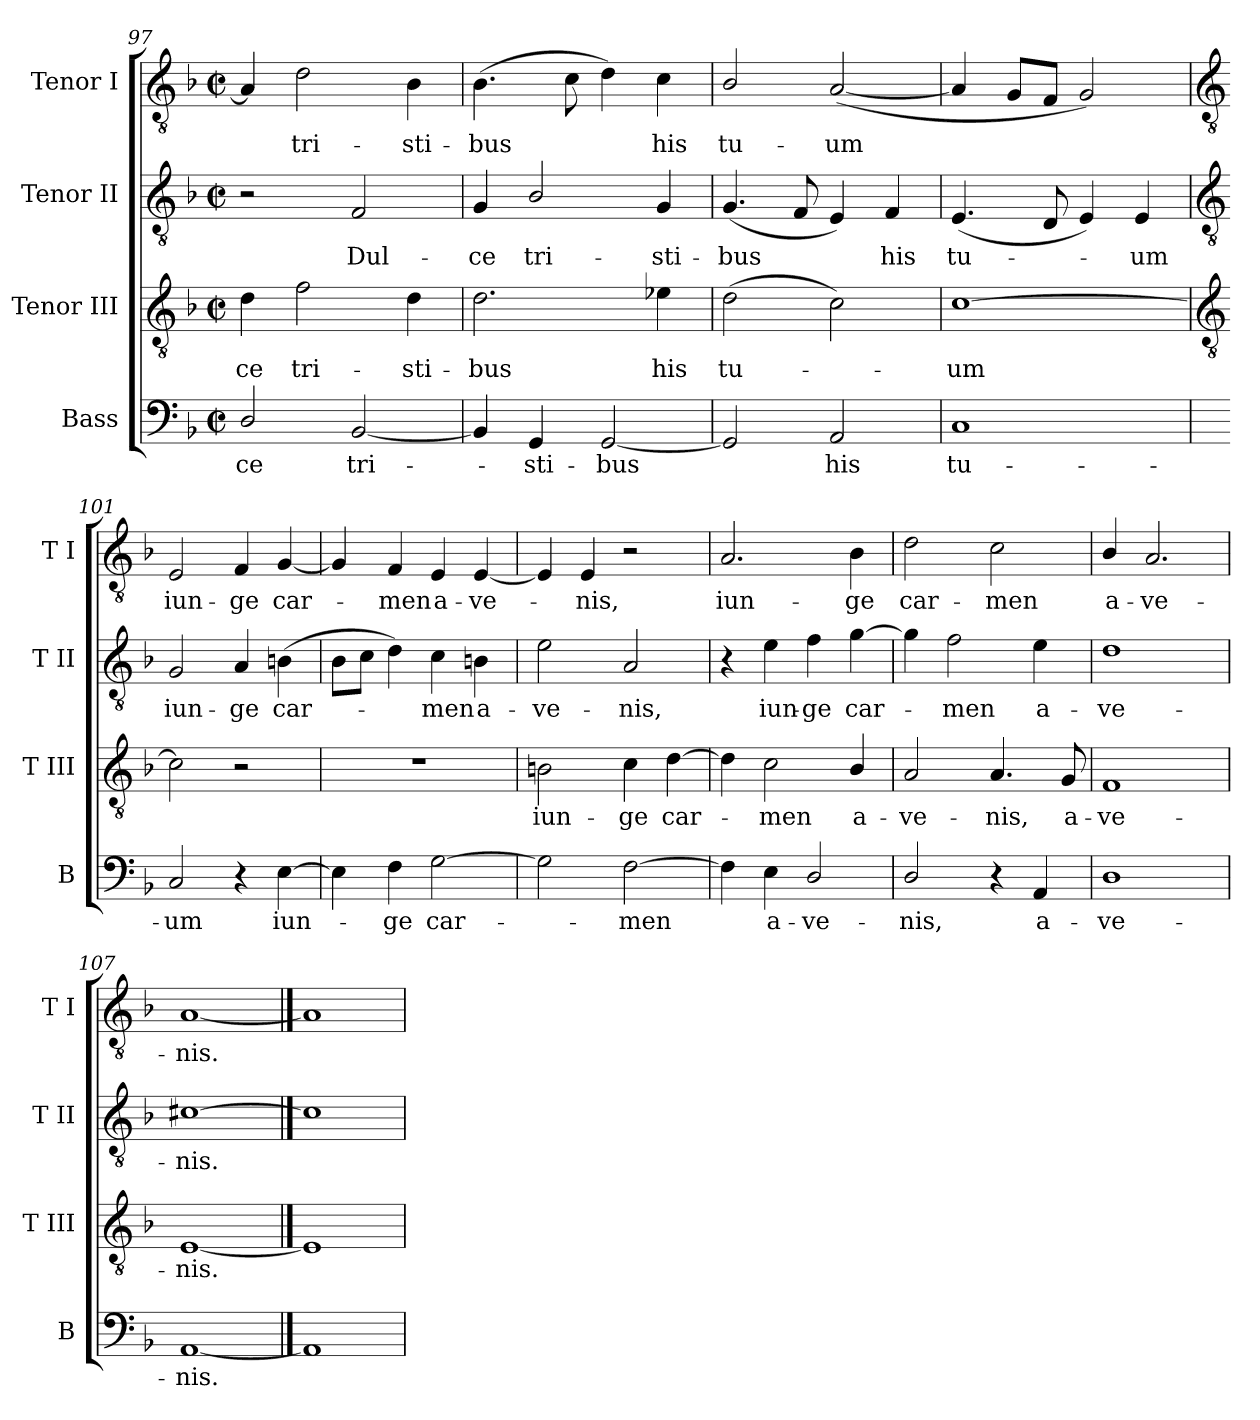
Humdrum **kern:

**kern	**text	**kern	**text	**kern	**text	**kern	**text
*part4	*part4	*part3	*part3	*part2	*part2	*part1	*part1
*staff4	*staff4	*staff3	*staff3	*staff2	*staff2	*staff1	*staff1
*I"Bass	*	*I"Tenor III	*	*I"Tenor II	*	*I"Tenor I	*
*I'B	*	*I'T III	*	*I'T II	*	*I'T I	*
*clefF4	*	*clefGv2	*	*clefGv2	*	*clefGv2	*
*k[b-]	*	*k[b-]	*	*k[b-]	*	*k[b-]	*
*F:	*	*F:	*	*F:	*	*F:	*
*M2/2	*	*M2/2	*	*M2/2	*	*M2/2	*
*met(c|)	*	*met(c|)	*	*met(c|)	*	*met(c|)	*
=97	=97	=97	=97	=97	=97	=97	=97
!	!LO:LY:b	!	!LO:LY:b	!	!	!	!
2D/	-ce	4d	-ce	2r	.	4A]	.
!	!	!	!LO:LY:b	!	!	!	!LO:LY:b
.	.	2f	tri-	.	.	2d\	tri-
!	!LO:LY:b	!	!	!	!LO:LY:b	!	!
[2BB-	tri-	.	.	2F	Dul-	.	.
!	!	!	!LO:LY:b	!	!	!	!LO:LY:b
.	.	4d	-sti-	.	.	4B-	-sti-
=98	=98	=98	=98	=98	=98	=98	=98
!	!	!	!LO:LY:b	!	!LO:LY:b	!	!LO:LY:b
4BB-]	.	2.d	-bus	4G	-ce	(>4.B-	-bus
!	!LO:LY:b	!	!	!	!LO:LY:b	!	!
4GG	sti-	.	.	2B-/	tri-	.	.
.	.	.	.	.	.	8c	.
!	!LO:LY:b	!	!	!	!	!	!
[2GG	-bus	.	.	.	.	4d\)	.
!	!	!	!LO:LY:b	!	!LO:LY:b	!	!LO:LY:b
.	.	4e-X	his	4G	-sti-	4c	his
=99	=99	=99	=99	=99	=99	=99	=99
!	!	!	!LO:LY:b	!	!LO:LY:b	!	!LO:LY:b
2GG]	.	(>2d	tu-	(<4.G	-bus	2B-/	tu-
.	.	.	.	8F	.	.	.
!	!LO:LY:b	!	!	!	!	!	!LO:LY:b
2AA	his	2c)	.	4E)	.	(<[2A	-um
!	!	!	!	!	!LO:LY:b	!	!
.	.	.	.	4F	his	.	.
=100	=100	=100	=100	=100	=100	=100	=100
!	!LO:LY:b	!	!LO:LY:b	!	!LO:LY:b	!	!
1C	tu-	[1c	um	(<4.E	tu-	4A]	.
.	.	.	.	.	.	8GL	.
.	.	.	.	8D	.	8FJ	.
.	.	.	.	4E)	.	2G)	.
!	!	!	!	!	!LO:LY:b	!	!
.	.	.	.	4E	um	.	.
!!LO:LB:g=z
=101	=101	=101	=101	=101	=101	=101	=101
*	*	*clefGv2	*	*clefGv2	*	*clefGv2	*
!	!LO:LY:b	!	!	!	!LO:LY:b	!	!LO:LY:b
2C	-um	2c]	.	2G	iun-	2E	iun-
!	!	!	!	!	!LO:LY:b	!	!LO:LY:b
4r	.	2r	.	4A	-ge	4F	-ge
!	!LO:LY:b	!	!	!	!LO:LY:b	!	!LO:LY:b
[4E	iun-	.	.	(>4Bn	car-	[4G	car-
=102	=102	=102	=102	=102	=102	=102	=102
4E]	.	1r	.	8B-L	.	4G]	.
.	.	.	.	8cJ	.	.	.
!	!LO:LY:b	!	!	!	!	!	!LO:LY:b
4F	ge	.	.	4d\)	.	4F	men
!	!LO:LY:b	!	!	!	!LO:LY:b	!	!LO:LY:b
[2G	car-	.	.	4c	men	4E	a-
!	!	!	!	!	!LO:LY:b	!	!LO:LY:b
.	.	.	.	4Bn	a-	[4E	-ve-
=103	=103	=103	=103	=103	=103	=103	=103
!	!	!	!LO:LY:b	!	!LO:LY:b	!	!
2G]	.	2Bn	iun-	2e	-ve-	4E]	.
!	!	!	!	!	!	!	!LO:LY:b
.	.	.	.	.	.	4E	nis,
!	!LO:LY:b	!	!LO:LY:b	!	!LO:LY:b	!	!
[2F	men	4c	-ge	2A	-nis,	2r	.
!	!	!	!LO:LY:b	!	!	!	!
.	.	[4d	car-	.	.	.	.
=104	=104	=104	=104	=104	=104	=104	=104
!	!	!	!	!	!	!	!LO:LY:b
4F]	.	4d]	.	4r	.	2.A	iun-
!	!LO:LY:b	!	!LO:LY:b	!	!LO:LY:b	!	!
4E	a-	2c	men	4e	iun-	.	.
!	!LO:LY:b	!	!	!	!LO:LY:b	!	!
2D/	-ve-	.	.	4f	-ge	.	.
!	!	!	!LO:LY:b	!	!LO:LY:b	!	!LO:LY:b
.	.	4B-/	a-	[4g	car-	4B-	-ge
=105	=105	=105	=105	=105	=105	=105	=105
!	!LO:LY:b	!	!LO:LY:b	!	!	!	!LO:LY:b
2D/	-nis,	2A	-ve-	4g]	.	2d	car-
!	!	!	!	!	!LO:LY:b	!	!
.	.	.	.	2f	men	.	.
!	!	!	!LO:LY:b	!	!	!	!LO:LY:b
4r	.	4.A	-nis,	.	.	2c	-men
!	!LO:LY:b	!	!	!	!LO:LY:b	!	!
4AA	a-	.	.	4e	a-	.	.
!	!	!	!LO:LY:b	!	!	!	!
.	.	8G	a-	.	.	.	.
=106	=106	=106	=106	=106	=106	=106	=106
!	!LO:LY:b	!	!LO:LY:b	!	!LO:LY:b	!	!LO:LY:b
1D	-ve-	1F	-ve-	1d	-ve-	4B-/	a-
!	!	!	!	!	!	!	!LO:LY:b
.	.	.	.	.	.	2.A	-ve-
=107	=107	=107	=107	=107	=107	=107	=107
!	!LO:LY:b	!	!LO:LY:b	!	!LO:LY:b	!	!LO:LY:b
[1AA	-nis.	[1E	-nis.	[1c#X	-nis.	[1A	-nis.
==108	==108	==108	==108	==108	==108	==108	==108
1AA]	.	1E]	.	1c#]	.	1A]	.
=	=	=	=	=	=	=	=
*-	*-	*-	*-	*-	*-	*-	*-
